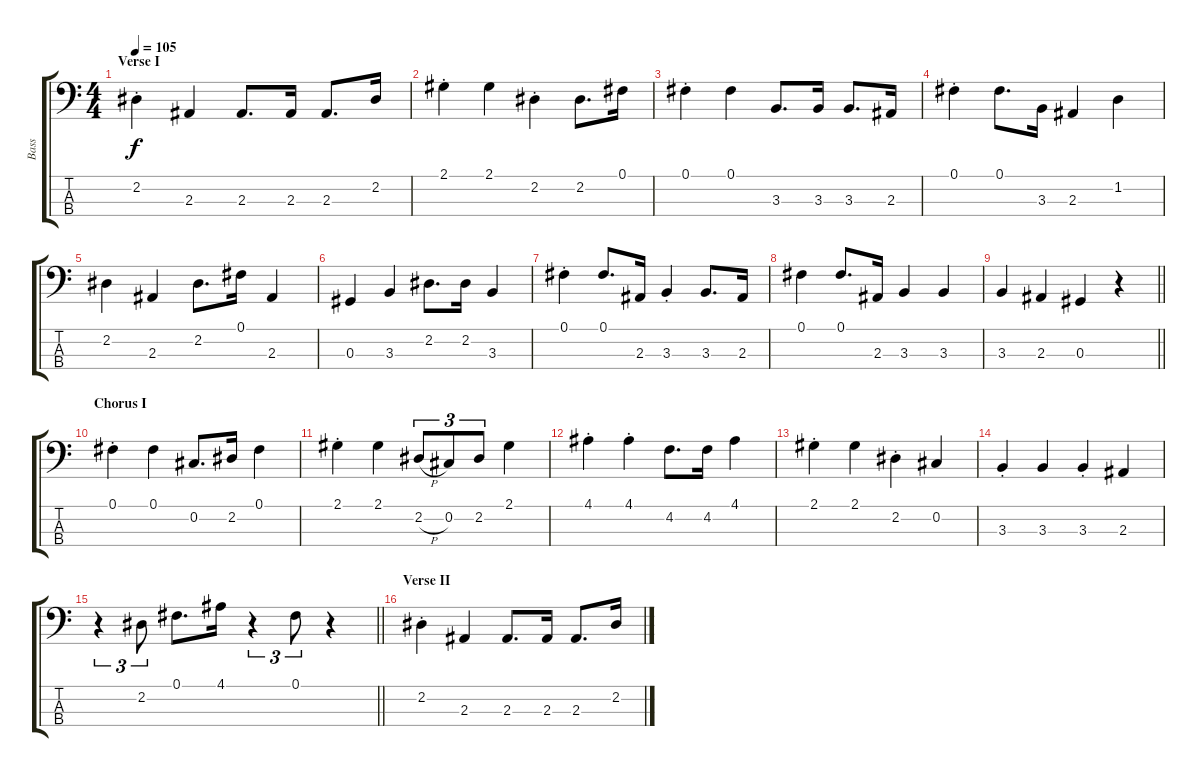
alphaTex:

\track ("Bass" "Bass") {instrument electricbassfinger}
\staff {score tabs}
\tuning (Gb2 Db2 Ab1 Eb1) {hide}
\ts (4 4)
\section ("" "Verse I")
\tempo 105
\clef f4
\ks c
2.2{st}.4{dy f instrument electricbassfinger} 2.3.4 2.3.8{d} 2.3.16 2.3.8{d} 2.2.16 |
2.1{st}.4 2.1.4 2.2{st}.4 2.2.8{d} 0.1.16 |
0.1{st}.4 0.1.4 3.3.8{d} 3.3.16 3.3.8{d} 2.3.16 |
0.1{st}.4 0.1.8{d} 3.3.16 2.3.4 1.2.4 |
2.2.4 2.3.4 2.2.8{d} 0.1.16 2.3.4 |
0.3.4 3.3.4 2.2.8{d} 2.2.16 3.3.4 |
0.1{st}.4 0.1.8{d} 2.3.16 3.3{st}.4 3.3.8{d} 2.3.16 |
0.1.4 0.1.8{d} 2.3.16 3.3.4 3.3.4 |
\barLineRight lightlight
3.3.4 2.3.4 0.3.4 r.4 |
\section ("" "Chorus I")
0.1{st}.4 0.1.4 0.2.8{d} 2.2.16 0.1.4 |
2.1{st}.4 2.1.4 2.2{h}.8{tu (3 2)} 0.2.8{tu (3 2)} 2.2.8{tu (3 2)} 2.1.4 |
4.1{st}.4 4.1{st}.4 4.2.8{d} 4.2.16 4.1.4 |
2.1{st}.4 2.1.4 2.2{st}.4 0.2.4 |
3.3{st}.4 3.3.4 3.3{st}.4 2.3.4 |
\barLineRight lightlight
r.4{tu (3 2)} 2.2.8{tu (3 2)} 0.1.8{d} 4.1.16 r.4{tu (3 2)} 0.1.8{tu (3 2)} r.4 |
\section ("" "Verse II")
2.2{st}.4 2.3.4 2.3.8{d} 2.3.16 2.3.8{d} 2.2.16
